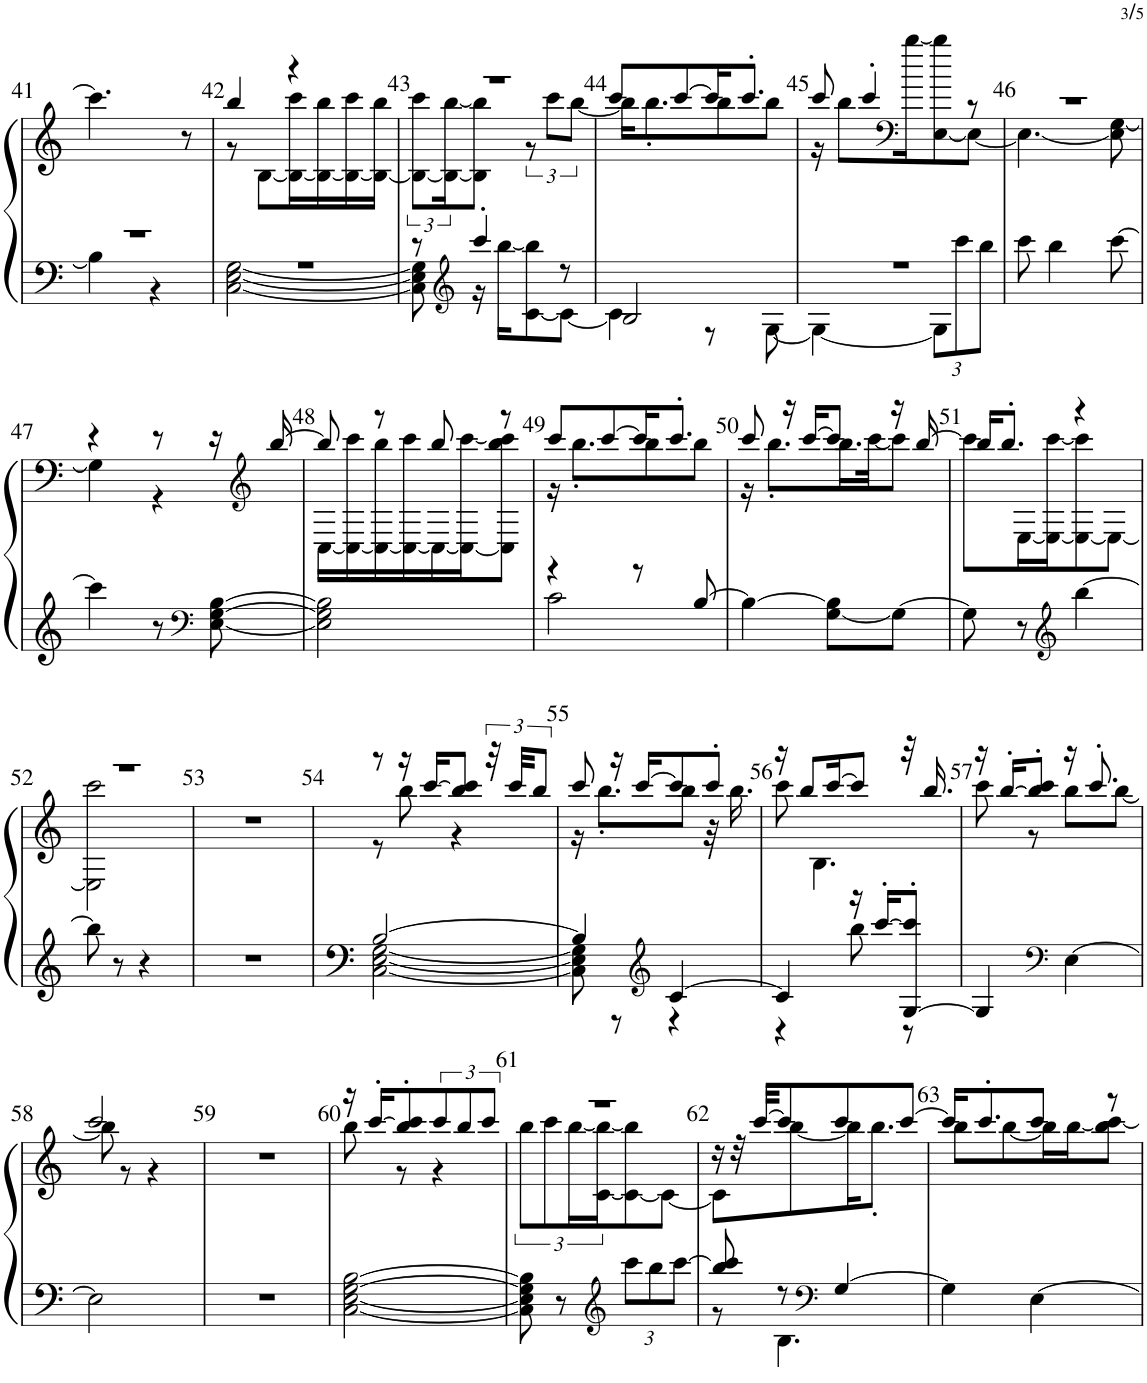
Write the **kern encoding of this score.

**kern	**kern
*part1	*part1
*staff2	*staff1
*I"ピアノ	*
!!LO:PB:g=z
*clefF4	*clefF4
*k[]	*k[]
*M4/8	*M4/8
=41	=41
*^	*
2r	4B\]	4.ccc\]
.	4r	.
.	.	8r
=42	=42	=42
*	*	*^
2r	[2C\ [2E\ [2G\	4bb/	8r
.	.	.	[8B\L
.	.	4r	16B\_ 16ccc\L
.	.	.	16B\_ 16bb\
.	.	.	16B\_ 16ccc\
.	.	.	16B\_ 16bb\JJ
=43	=43	=43	=43
8r	8C\] 8E\] 8G\]	2r	12B\_ 12ccc\L
.	.	.	24B\_ [24bb\K
*clefG2	*	*	*
4ccc'/	16r	.	8B\] 8bb\]J
.	[16bb\KL	.	.
.	[8c\ 8bb\]	.	12r
.	.	.	12ccc\L
8r	8c\J_	.	.
.	.	.	[12bb\J
=44	=44	=44	=44
2B/	4c\]	8ccc/L	16bb\KL]
.	.	.	8.bb'\
.	.	[8ccc/	.
.	8r	16ccc/K]	8bb\
.	.	8.ccc'/J	.
.	[8G\	.	8bb\J
=45	=45	=45	=45
2r	4G\_	8ccc/	16r
.	.	.	8bb\L
.	.	4ccc'/	.
*	*	*clefF4	*
.	.	.	[16bb\K
*	*Xbrackettup	*	*
.	12G\L]	.	[8E\ 8bb\]
.	12ccc\	.	.
.	.	8r	8E\J_
.	12bb\J	.	.
*v	*v	*	*
=46	=46	=46
8ccc\	2r	4.E\_
4bb\	.	.
[8ccc\	.	8E\] [8G\
!!LO:LB:g=z	!!
=47	=47	=47
4ccc\]	4r	4G\]
8r	8r	4r
*clefF4	*	*
[8E\ [8G\ [8B\	16r	.
*	*clefG2	*
.	[16bb/	.
=48	=48	=48
2E\] 2G\] 2B\]	8bb/]	[16C\LL
.	.	16C\_ 16ccc\
.	8r	16C\_ 16bb\
.	.	16C\_ 16ccc\
.	8bb/	16C\_
.	.	16C\_ [16ccc\J
.	8r	8C\] 8bb\ 8ccc\]J
=49	=49	=49
*^	*	*
4r	2c\	8ccc/L	16r
.	.	.	8.bb'\L
.	.	[8ccc/	.
8r	.	16ccc/K]	8bb\
.	.	8.ccc'/J	.
[8B/	.	.	8bb\J
*v	*v	*	*
=50	=50	=50
4B\_	8ccc/	16r
.	.	8.bb'\L
.	16r	.
.	[16ccc/KL	.
[8G\ 8B\]L	8ccc/J]	16.bb\L
.	.	[32ccc\JK
8G\J_	16r	8ccc\J]
.	[16bb/	.
=51	=51	=51
8G\]	16bb/KL]	8ccc\L
.	8.bb'/J	.
8r	.	[16E\L
.	.	16E\_ [16ccc\J
*clefG2	*	*
[4bb\	4r	8E\_ 8ccc\]
.	.	8E\J_
!!LO:LB:g=z	!!
=52	=52	=52
8bb\]	2r	2E\] 2ccc\
8r	.	.
4r	.	.
*	*v	*v
=53	=53
2r	2r
=54	=54
*^	*^
[2B/	[2C\ [2E\ [2G\	8r	8r
.	.	16r	8bb\
.	.	[16ccc/KL	.
.	.	8bb/ 8ccc/]J	4r
.	.	48r	.
.	.	48ccc/KKL	.
.	.	12bb/J	.
=55	=55	=55	=55
4B/]	8C\] 8E\] 8G\]	8ccc/	16r
.	.	.	8.bb'\L
.	8r	16r	.
.	.	[16ccc/KL	.
*clefG2	*	*	*
[4c/	4r	8ccc/]	8bb\J
.	.	8ccc'/J	32r
.	.	.	16.bb\
=56	=56	=56	=56
4c/]	4r	16r	8ccc\
.	.	8bb/L	.
.	.	.	4.B\
.	.	[16ccc/K	.
16r	8bb\	8ccc/J]	.
[16ccc'/KL	.	.	.
[8G/' 8ccc/]'J	8r	32r	.
.	.	16.bb/	.
*v	*v	*	*
=57	=57	=57
4G/]	16r	8ccc\
.	[16bb'/KL	.
.	8bb/]' 8ccc/'J	8r
*clefF4	*	*
[4E\	16r	8bb\L
.	8.ccc'/	.
.	.	[8bb\J
!!LO:LB:g=z	!!
=58	=58	=58
2E\]	2ccc/	8bb\]
.	.	8r
.	.	4r
*	*v	*v
=59	=59
2r	2r
=60	=60
*	*^
[2C\ [2E\ [2G\ [2B\	16r	8bb\
.	[16ccc'/KL	.
.	8bb/' 8ccc/]'	8r
.	12ccc/	4r
.	12bb/	.
.	12ccc/J	.
=61	=61	=61
8C\] 8E\] 8G\] 8B\]	2r	12bb\L
.	.	12ccc\
8r	.	.
.	.	[24bb\L
.	.	[24c\ 24bb\_J
*clefG2	*	*
12ccc\L	.	8c\_ 8bb\]
12bb\	.	.
.	.	8c\J_
[12ccc\J	.	.
=62	=62	=62
*^	*	*
8bb/ 8ccc/]	8r	16r	8c\L]
.	.	32r	.
.	.	[32ccc/KKL	.
8r	4.B\	8ccc/]	[8bb\
*clefF4	*	*	*
[4G/	.	8ccc/	16bb\K]
.	.	.	8.bb'\J
.	.	[8ccc/J	.
*v	*v	*	*
=63	=63	=63
4G\]	16ccc/KL]	8bb\L
.	8.ccc'/	.
.	.	[8bb\
[4E\	8ccc/J	16bb\L]
.	.	[16bb\J
.	8r	8bb\] [8ccc\J
*	*v	*v
=	=
*-	*-
